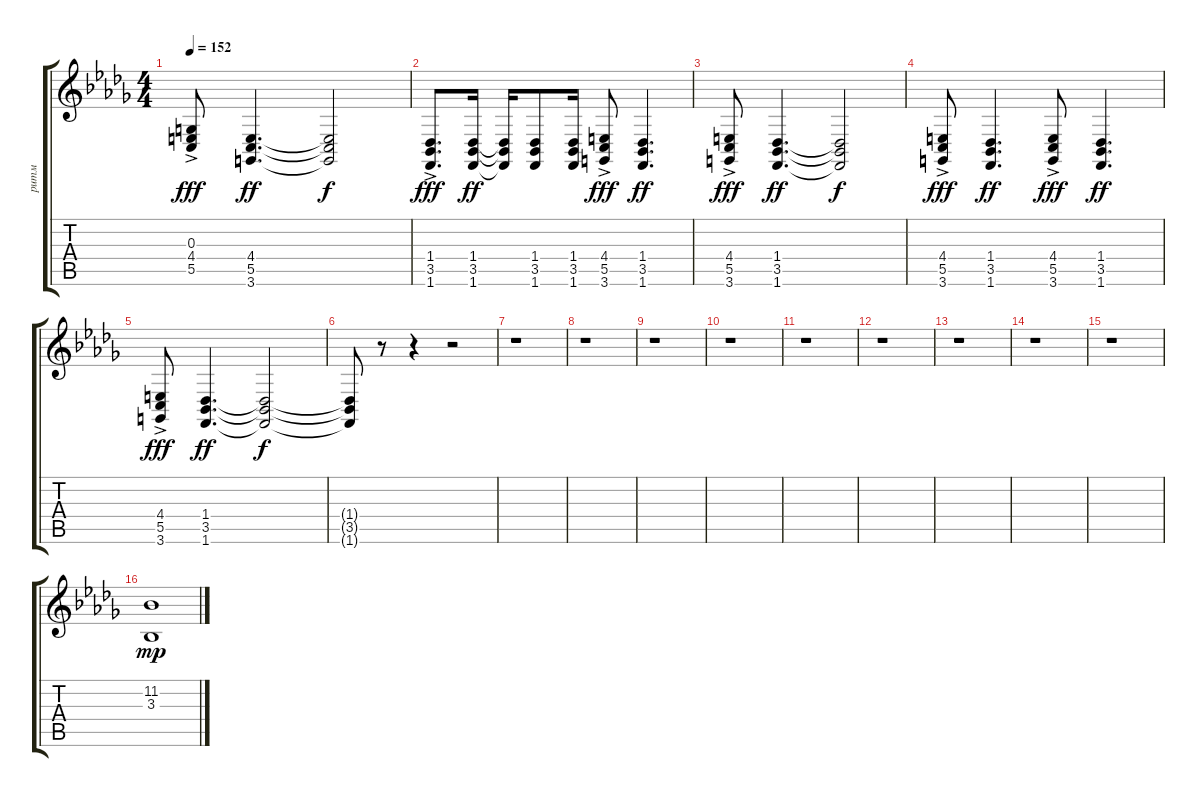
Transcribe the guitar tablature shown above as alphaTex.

\track ("ритм" "ритм") {instrument acousticgrandpiano}
\staff {score tabs}
\tuning (E4 B3 G3 C3 G2 E2) {hide}
\ts (4 4)
\tempo 152
\clef g2
\ks bbminor
(0.3{ac} 4.4{ac} 5.5{ac}).8{dy fff} (4.4 5.5 3.6).4{d dy ff} (4.4{t} 5.5{t} 3.6{t}).2{dy f} |
(1.4{ac} 3.5{ac} 1.6{ac}).8{d dy fff} (1.4 3.5 1.6).16{dy ff} (1.4{t} 3.5{t} 1.6{t}).16 (1.4 3.5 1.6).8 (1.4 3.5 1.6).16 (4.4{ac} 5.5{ac} 3.6{ac}).8{dy fff} (1.4 3.5 1.6).4{d dy ff} |
(4.4{ac} 5.5{ac} 3.6{ac}).8{dy fff} (1.4 3.5 1.6).4{d dy ff} (1.4{t} 3.5{t} 1.6{t}).2{dy f} |
(4.4{ac} 5.5{ac} 3.6{ac}).8{dy fff} (1.4 3.5 1.6).4{d dy ff} (4.4{ac} 5.5{ac} 3.6{ac}).8{dy fff} (1.4 3.5 1.6).4{d dy ff} |
(4.4{ac} 5.5{ac} 3.6{ac}).8{dy fff} (1.4 3.5 1.6).4{d dy ff} (1.4{t} 3.5{t} 1.6{t}).2{dy f} |
(1.4{t} 3.5{t} 1.6{t}).8 r.8 r.4 r.2 |
r.1 |
r.1 |
r.1 |
r.1 |
r.1 |
r.1 |
r.1 |
r.1 |
r.1 |
(11.2 3.3).1{dy mp instrument stringensemble1}
